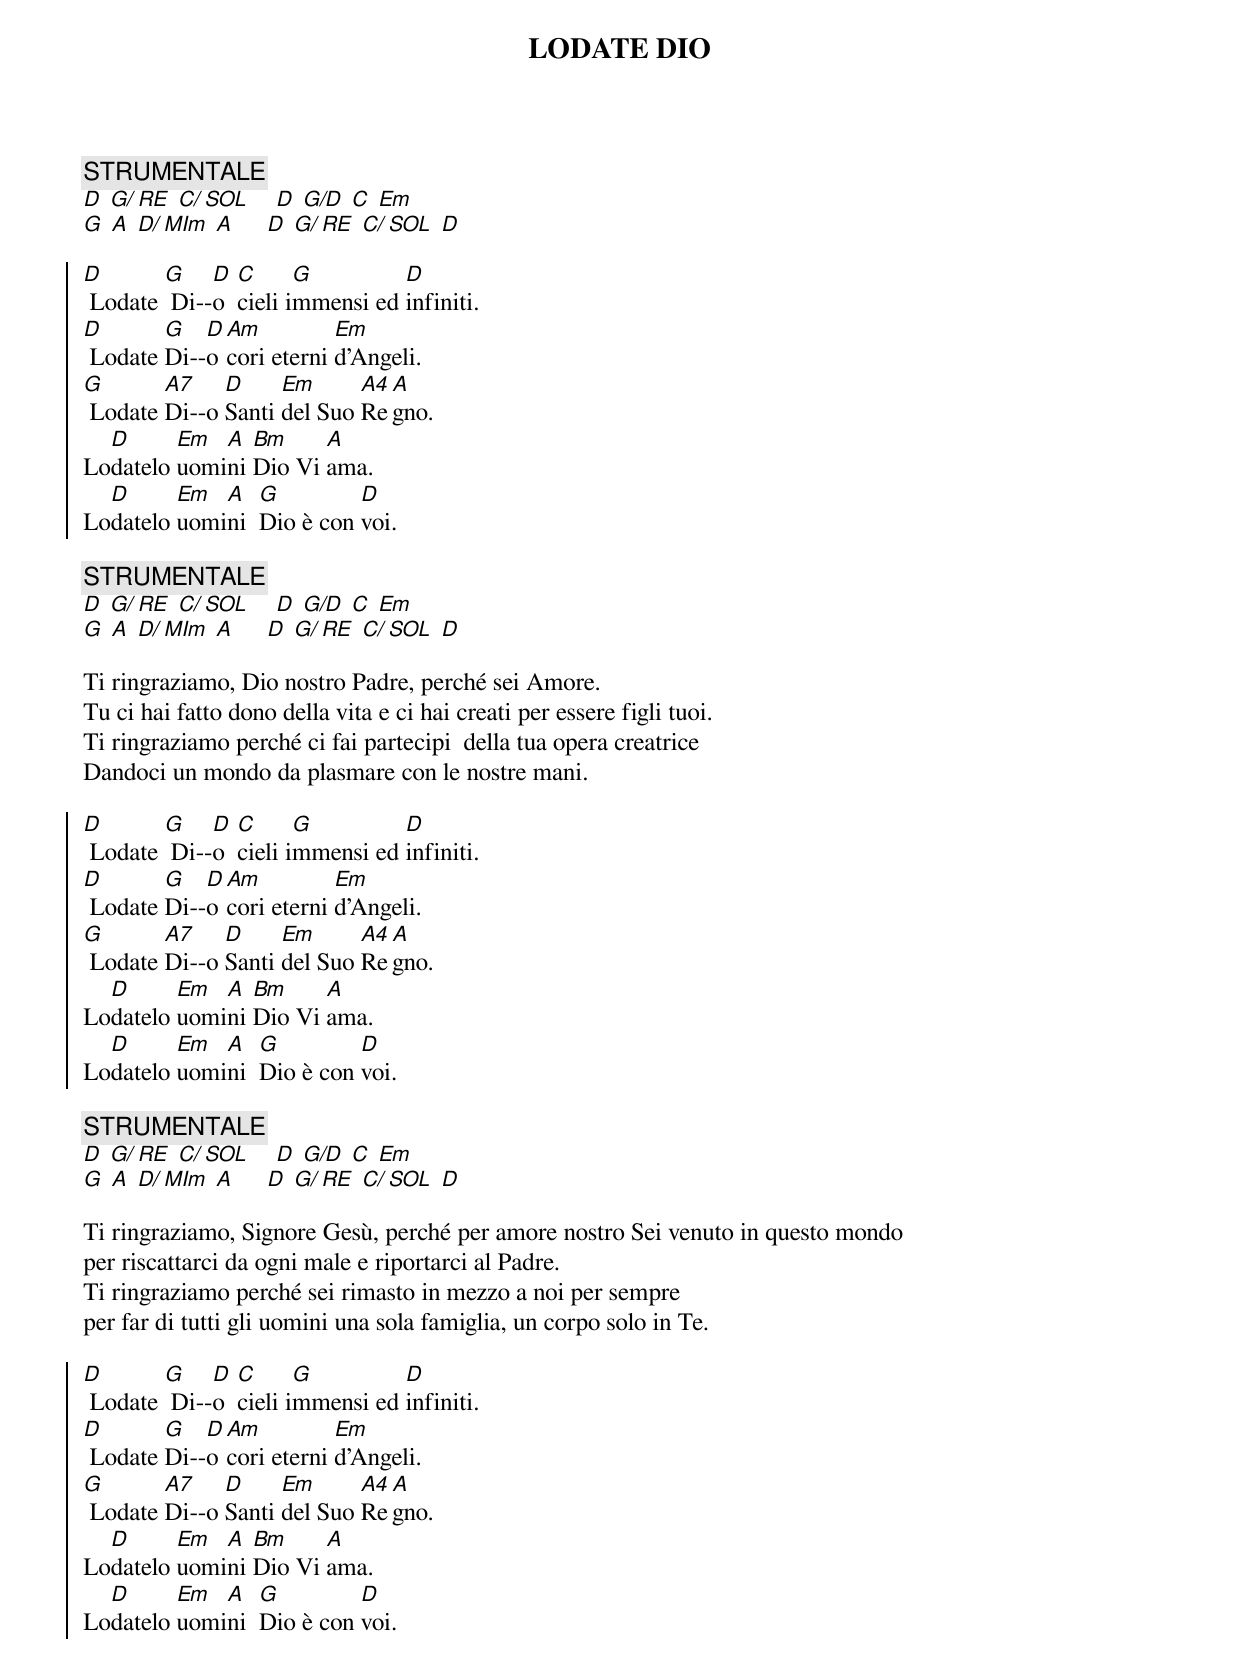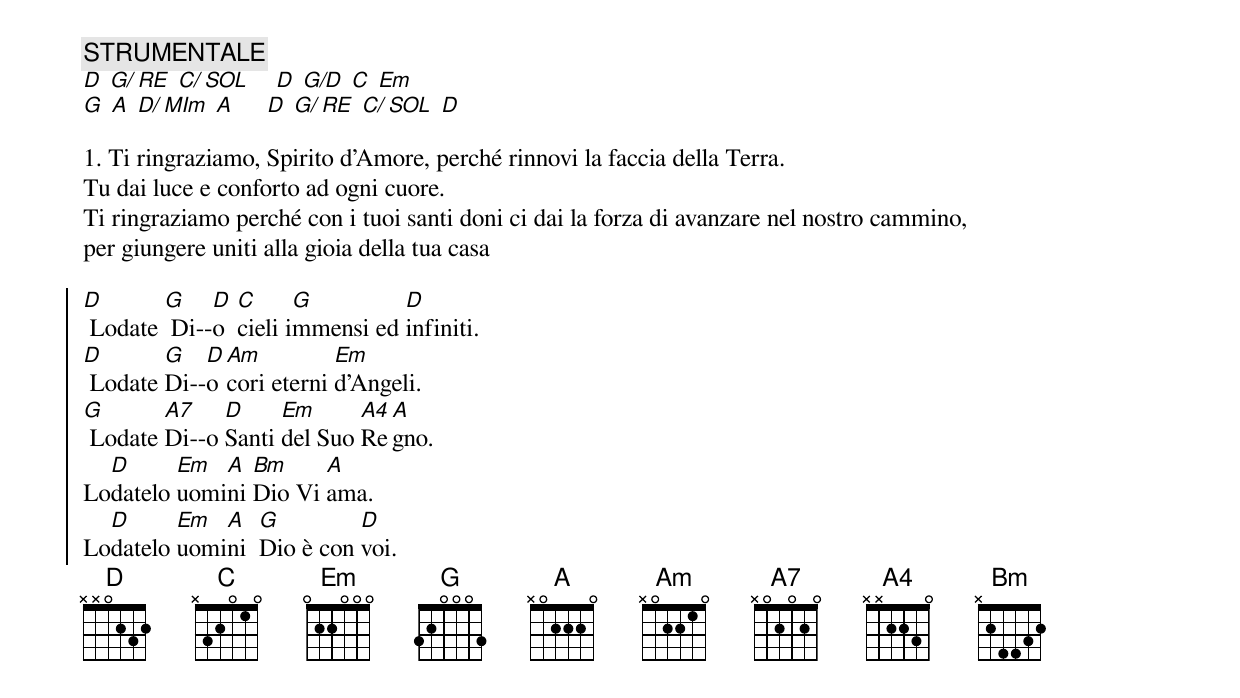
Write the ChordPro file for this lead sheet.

{title:LODATE DIO}

{c:STRUMENTALE}
[D] [G/ RE] [C/ SOL]    [D] [G/D] [C] [Em]
[G] [A] [D/ MIm] [A]     [D] [G/ RE] [C/ SOL] [D]

{soc}
[D]	Lodate [G] Di--[D]o  [C]cieli i[G]mmensi ed [D]infiniti.
[D]	Lodate [G]Di--[D]o	[Am]cori eterni [Em]d’Angeli.
[G]	Lodate [A7]Di--o [D]Santi [Em]del Suo [A4]Re[A]gno.
Lo[D]datelo [Em]uomi[A]ni	[Bm]Dio Vi [A]ama.
Lo[D]datelo [Em]uomi[A]ni  [G]Dio è con [D]voi.
{eoc}

{c:STRUMENTALE}
[D] [G/ RE] [C/ SOL]    [D] [G/D] [C] [Em]
[G] [A] [D/ MIm] [A]     [D] [G/ RE] [C/ SOL] [D]

Ti ringraziamo, Dio nostro Padre, perché sei Amore.
Tu ci hai fatto dono della vita e ci hai creati per essere figli tuoi.
Ti ringraziamo perché ci fai partecipi  della tua opera creatrice
Dandoci un mondo da plasmare con le nostre mani.

{soc}
[D]	Lodate [G] Di--[D]o  [C]cieli i[G]mmensi ed [D]infiniti.
[D]	Lodate [G]Di--[D]o	[Am]cori eterni [Em]d’Angeli.
[G]	Lodate [A7]Di--o [D]Santi [Em]del Suo [A4]Re[A]gno.
Lo[D]datelo [Em]uomi[A]ni	[Bm]Dio Vi [A]ama.
Lo[D]datelo [Em]uomi[A]ni  [G]Dio è con [D]voi.
{eoc}

{c:STRUMENTALE}
[D] [G/ RE] [C/ SOL]    [D] [G/D] [C] [Em]
[G] [A] [D/ MIm] [A]     [D] [G/ RE] [C/ SOL] [D]

Ti ringraziamo, Signore Gesù, perché per amore nostro Sei venuto in questo mondo
per riscattarci da ogni male e riportarci al Padre.
Ti ringraziamo perché sei rimasto in mezzo a noi per sempre
per far di tutti gli uomini una sola famiglia, un corpo solo in Te.

{soc}
[D]	Lodate [G] Di--[D]o  [C]cieli i[G]mmensi ed [D]infiniti.
[D]	Lodate [G]Di--[D]o	[Am]cori eterni [Em]d’Angeli.
[G]	Lodate [A7]Di--o [D]Santi [Em]del Suo [A4]Re[A]gno.
Lo[D]datelo [Em]uomi[A]ni	[Bm]Dio Vi [A]ama.
Lo[D]datelo [Em]uomi[A]ni  [G]Dio è con [D]voi.
{eoc}

{c:STRUMENTALE }
[D] [G/ RE] [C/ SOL]    [D] [G/D] [C] [Em]
[G] [A] [D/ MIm] [A]     [D] [G/ RE] [C/ SOL] [D]

1. Ti ringraziamo, Spirito d’Amore, perché rinnovi la faccia della Terra.
Tu dai luce e conforto ad ogni cuore.
Ti ringraziamo perché con i tuoi santi doni ci dai la forza di avanzare nel nostro cammino,
per giungere uniti alla gioia della tua casa

{soc}
[D]	Lodate [G] Di--[D]o  [C]cieli i[G]mmensi ed [D]infiniti.
[D]	Lodate [G]Di--[D]o	[Am]cori eterni [Em]d’Angeli.
[G]	Lodate [A7]Di--o [D]Santi [Em]del Suo [A4]Re[A]gno.
Lo[D]datelo [Em]uomi[A]ni	[Bm]Dio Vi [A]ama.
Lo[D]datelo [Em]uomi[A]ni  [G]Dio è con [D]voi.
{eoc}
